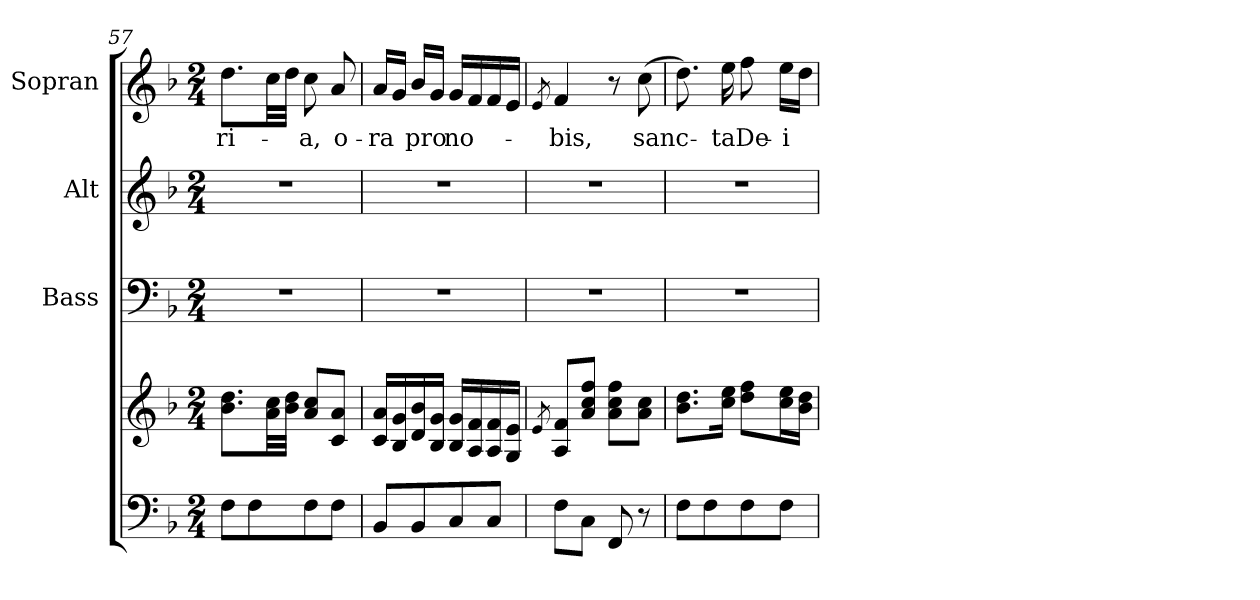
**kern	**kern	**kern	**kern	**kern	**text
*part4	*part4	*part3	*part2	*part1	*part1
*staff5	*staff4	*staff3	*staff2	*staff1	*staff1
*	*	*I"Bass	*I"Alt	*I"Sopran	*
*	*	*I'B.	*I'A.	*I'S.	*
*clefF4	*clefG2	*clefF4	*clefG2	*clefG2	*
*k[b-]	*k[b-]	*k[b-]	*k[b-]	*k[b-]	*
*F:	*F:	*F:	*F:	*F:	*
*M2/4	*M2/4	*M2/4	*M2/4	*M2/4	*
=57	=57	=57	=57	=57	=57
!	!	!	!	!	!LO:LY:b
8F\L	8.b-\ 8.dd\L	2r	2r	8.dd\L	-ri-
8F\	.	.	.	.	.
.	32a\ 32cc\LL	.	.	32cc\LL	.
.	32b-\ 32dd\JJJ	.	.	32dd\JJJ	.
!	!	!	!	!	!LO:LY:b
8F\	8a/ 8cc/L	.	.	8cc\	-a,
!	!	!	!	!	!LO:LY:b
8F\J	8c/ 8a/J	.	.	8a/	o-
=58	=58	=58	=58	=58	=58
!	!	!	!	!	!LO:LY:b
8BB-/L	16c/ 16a/LL	2r	2r	16a/LL	-ra
.	16B-/ 16g/	.	.	16g/JJ	.
!	!	!	!	!	!LO:LY:b
8BB-/	16d/ 16b-/	.	.	16b-/LL	pro
.	16B-/ 16g/JJ	.	.	16g/JJ	.
!	!	!	!	!	!LO:LY:b
8C/	16B-/ 16g/LL	.	.	16g/LL	no-
.	16A/ 16f/	.	.	16f/	.
8C/J	16A/ 16f/	.	.	16f/	.
.	16G/ 16e/JJ	.	.	16e/JJ	.
!!LO:LB:g=z
=59	=59	=59	=59	=59	=59
.	8qe/	.	.	8qe/	.
!	!	!	!	!	!LO:LY:b
8F\L	8A/ 8f/L	2r	2r	4f/	-bis,
8C\J	8a/ 8cc/ 8ff/J	.	.	.	.
8FF/	8a\ 8cc\ 8ff\L	.	.	8r	.
!	!	!	!	!	!LO:LY:b
8r	8a\ 8cc\J	.	.	(>8cc\	sanc-
=60	=60	=60	=60	=60	=60
8F\L	8.b-\ 8.dd\L	2r	2r	8.dd\)	.
8F\	.	.	.	.	.
!	!	!	!	!	!LO:LY:b
.	16cc\ 16ee\Jk	.	.	16ee\	-ta
!	!	!	!	!	!LO:LY:b
8F\	8dd\ 8ff\L	.	.	8ff\	De-
!	!	!	!	!	!LO:LY:b
8F\J	16cc\ 16ee\L	.	.	16ee\LL	-i
.	16b-\ 16dd\JJ	.	.	16dd\JJ	.
=	=	=	=	=	=
*-	*-	*-	*-	*-	*-
